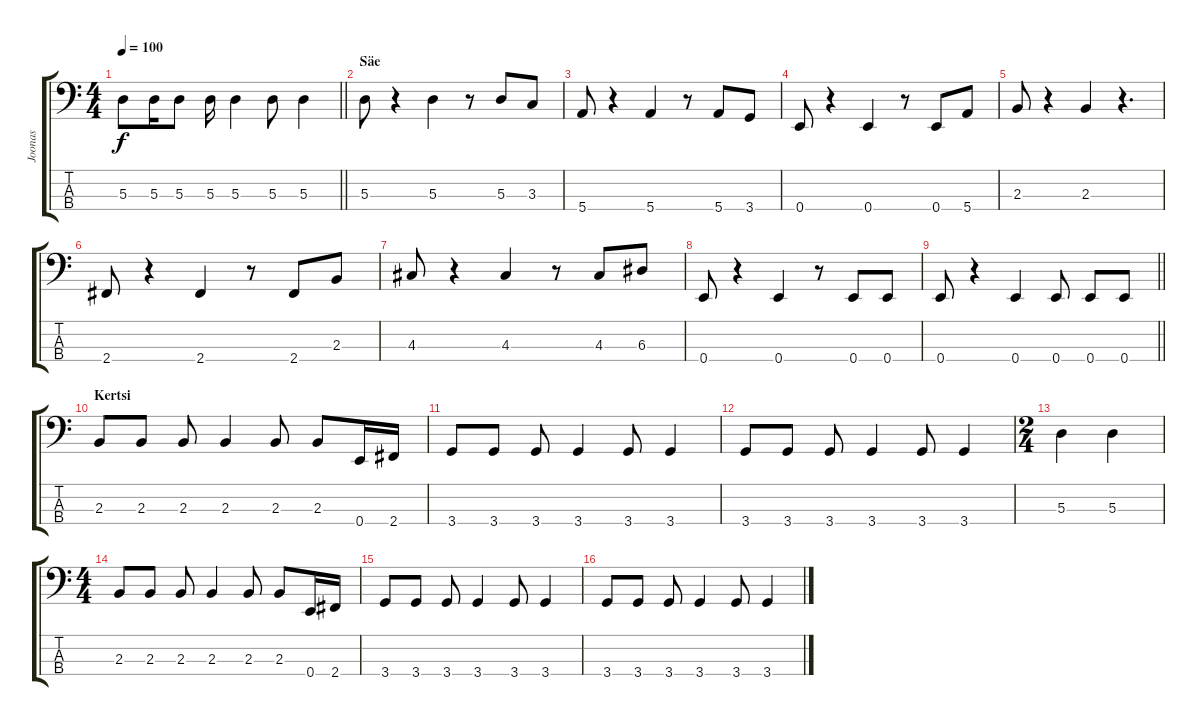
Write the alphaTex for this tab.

\track ("Joonas" "Joonas") {instrument electricbasspick}
\staff {score tabs}
\tuning (G2 D2 A1 E1) {hide}
\ts (4 4)
\tempo 100
\clef f4
\barLineRight lightlight
\ks c
5.3.8{dy f} 5.3.16 5.3.8 5.3.16 5.3.4 5.3.8 5.3.4 |
\section ("" "Säe")
5.3.8 r.4 5.3.4 r.8 5.3.8 3.3.8 |
5.4.8 r.4 5.4.4 r.8 5.4.8 3.4.8 |
0.4.8 r.4 0.4.4 r.8 0.4.8 5.4.8 |
2.3.8 r.4 2.3.4 r.4{d} |
2.4.8 r.4 2.4.4 r.8 2.4.8 2.3.8 |
4.3.8 r.4 4.3.4 r.8 4.3.8 6.3.8 |
0.4.8 r.4 0.4.4 r.8 0.4.8 0.4.8 |
\barLineRight lightlight
0.4.8 r.4 0.4.4 0.4.8 0.4.8 0.4.8 |
\section ("" "Kertsi")
2.3.8 2.3.8 2.3.8 2.3.4 2.3.8 2.3.8 0.4.16 2.4.16 |
3.4.8 3.4.8 3.4.8 3.4.4 3.4.8 3.4.4 |
3.4.8 3.4.8 3.4.8 3.4.4 3.4.8 3.4.4 |
\ts (2 4)
5.3.4 5.3.4 |
\ts (4 4)
2.3.8 2.3.8 2.3.8 2.3.4 2.3.8 2.3.8 0.4.16 2.4.16 |
3.4.8 3.4.8 3.4.8 3.4.4 3.4.8 3.4.4 |
3.4.8 3.4.8 3.4.8 3.4.4 3.4.8 3.4.4
